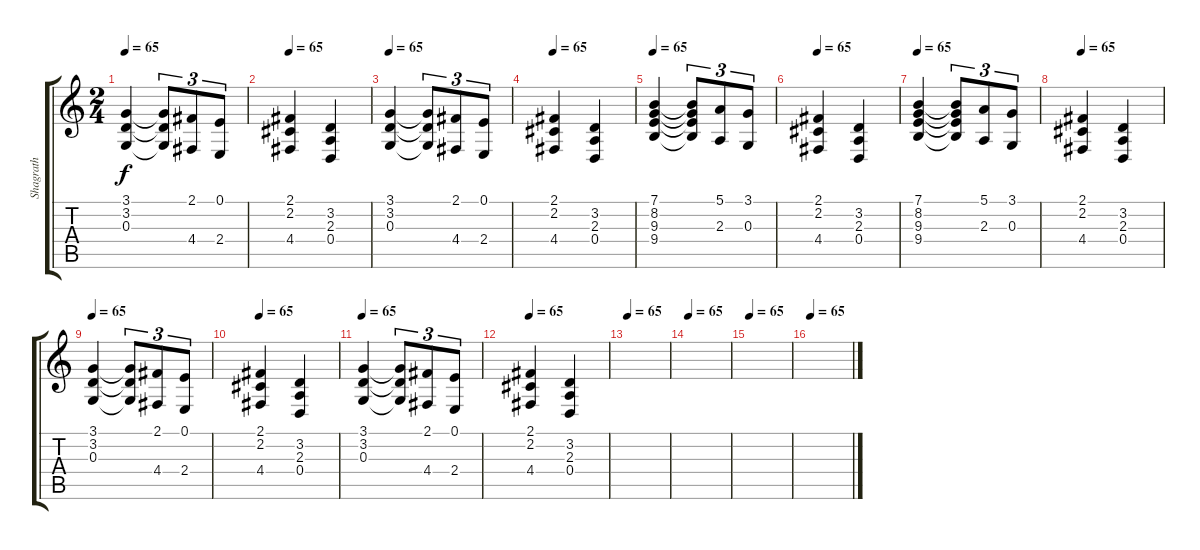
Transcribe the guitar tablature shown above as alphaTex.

\track ("Shagrath" "Shagrath") {instrument stringensemble1}
\staff {score tabs}
\tuning (E4 B3 G3 D3 A2 E2) {hide}
\ts (2 4)
\tempo 65
\clef g2
\ks c
(3.1 3.2 0.3).4{dy f} (3.1{t} 3.2{t} 0.3{t}).8{tu (3 2)} (2.1 4.4).8{tu (3 2)} (0.1 2.4).8{tu (3 2)} |
\tempo 65
(2.1 2.2 4.4).4 (3.2 2.3 0.4).4 |
\tempo 65
(3.1 3.2 0.3).4 (3.1{t} 3.2{t} 0.3{t}).8{tu (3 2)} (2.1 4.4).8{tu (3 2)} (0.1 2.4).8{tu (3 2)} |
\tempo 65
(2.1 2.2 4.4).4 (3.2 2.3 0.4).4 |
\tempo 65
(7.1 8.2 9.3 9.4).4 (7.1{t} 8.2{t} 9.3{t} 9.4{t}).8{tu (3 2)} (5.1 2.3).8{tu (3 2)} (3.1 0.3).8{tu (3 2)} |
\tempo 65
(2.1 2.2 4.4).4 (3.2 2.3 0.4).4 |
\tempo 65
(7.1 8.2 9.3 9.4).4 (7.1{t} 8.2{t} 9.3{t} 9.4{t}).8{tu (3 2)} (5.1 2.3).8{tu (3 2)} (3.1 0.3).8{tu (3 2)} |
\tempo 65
(2.1 2.2 4.4).4 (3.2 2.3 0.4).4 |
\tempo 65
(3.1 3.2 0.3).4 (3.1{t} 3.2{t} 0.3{t}).8{tu (3 2)} (2.1 4.4).8{tu (3 2)} (0.1 2.4).8{tu (3 2)} |
\tempo 65
(2.1 2.2 4.4).4 (3.2 2.3 0.4).4 |
\tempo 65
(3.1 3.2 0.3).4 (3.1{t} 3.2{t} 0.3{t}).8{tu (3 2)} (2.1 4.4).8{tu (3 2)} (0.1 2.4).8{tu (3 2)} |
\tempo 65
(2.1 2.2 4.4).4 (3.2 2.3 0.4).4 |
\tempo 65
|
\tempo 65
|
\tempo 65
|
\tempo 65
